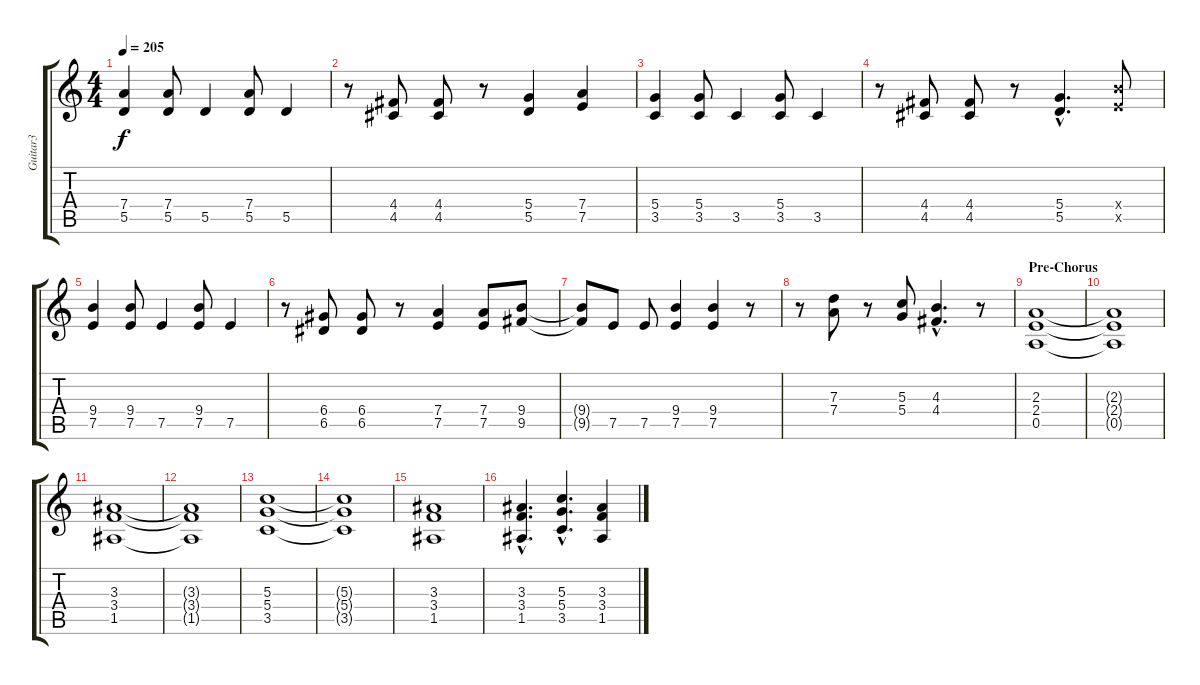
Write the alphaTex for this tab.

\track ("Guitar3" "Guitar3") {instrument distortionguitar}
\staff {score tabs}
\tuning (E4 B3 G3 D3 A2 E2) {hide}
\ts (4 4)
\tempo 205
\clef g2
\ks c
(7.4 5.5).4{dy f} (7.4 5.5).8 5.5.4 (7.4 5.5).8 5.5.4 |
r.8 (4.4 4.5).8 (4.4 4.5).8 r.8 (5.4 5.5).4 (7.4 7.5).4 |
(5.4 3.5).4 (5.4 3.5).8 3.5.4 (5.4 3.5).8 3.5.4 |
r.8 (4.4 4.5).8 (4.4 4.5).8 r.8 (5.4{hac} 5.5{hac}).4{d} (9.4{x} 7.5{x}).8 |
(9.4 7.5).4 (9.4 7.5).8 7.5.4 (9.4 7.5).8 7.5.4 |
r.8 (6.4 6.5).8 (6.4 6.5).8 r.8 (7.4 7.5).4 (7.4 7.5).8 (9.4 9.5).8 |
(9.4{t} 9.5{t}).8 7.5.8 7.5.8 (9.4 7.5).4 (9.4 7.5).4 r.8 |
r.8 (7.3 7.4).8 r.8 (5.3 5.4).8 (4.3{hac} 4.4{hac}).4{d} r.8 |
\section ("" "Pre-Chorus")
(2.3 2.4 0.5).1 |
(2.3{t} 2.4{t} 0.5{t}).1 |
(3.3 3.4 1.5).1 |
(3.3{t} 3.4{t} 1.5{t}).1 |
(5.3 5.4 3.5).1 |
(5.3{t} 5.4{t} 3.5{t}).1 |
(3.3 3.4 1.5).1 |
(3.3{hac} 3.4{hac} 1.5{hac}).4{d} (5.3{hac} 5.4{hac} 3.5{hac}).4{d} (3.3 3.4 1.5).4
